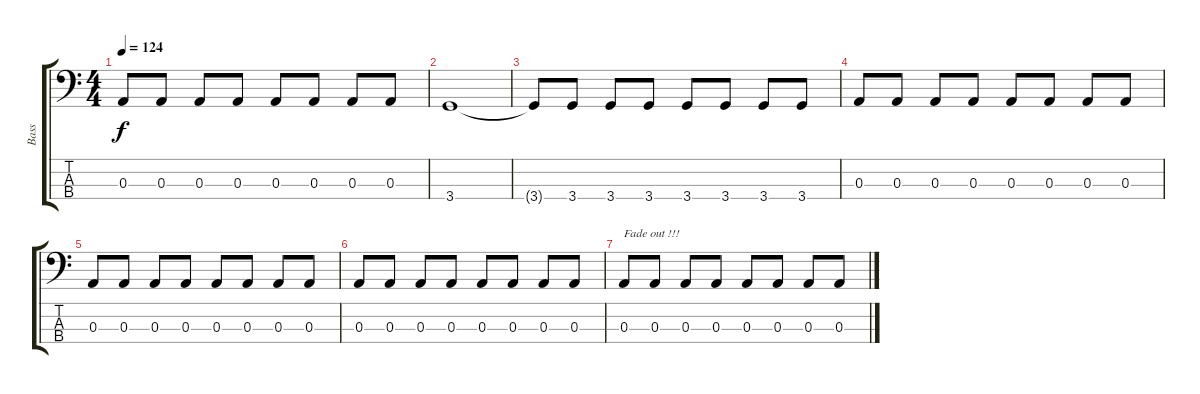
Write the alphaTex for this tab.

\track ("Bass" "Bass") {instrument electricbassfinger}
\staff {score tabs}
\tuning (G2 D2 A1 E1) {hide}
\ts (4 4)
\tempo 124
\clef f4
\ks c
0.3.8{dy f} 0.3.8 0.3.8 0.3.8 0.3.8 0.3.8 0.3.8 0.3.8 |
3.4.1 |
3.4{t}.8 3.4.8 3.4.8 3.4.8 3.4.8 3.4.8 3.4.8 3.4.8 |
0.3.8 0.3.8 0.3.8 0.3.8 0.3.8 0.3.8 0.3.8 0.3.8 |
0.3.8 0.3.8 0.3.8 0.3.8 0.3.8 0.3.8 0.3.8 0.3.8 |
0.3.8 0.3.8 0.3.8 0.3.8 0.3.8 0.3.8 0.3.8 0.3.8 |
0.3.8{txt "Fade out !!!"} 0.3.8 0.3.8 0.3.8 0.3.8 0.3.8 0.3.8 0.3.8
